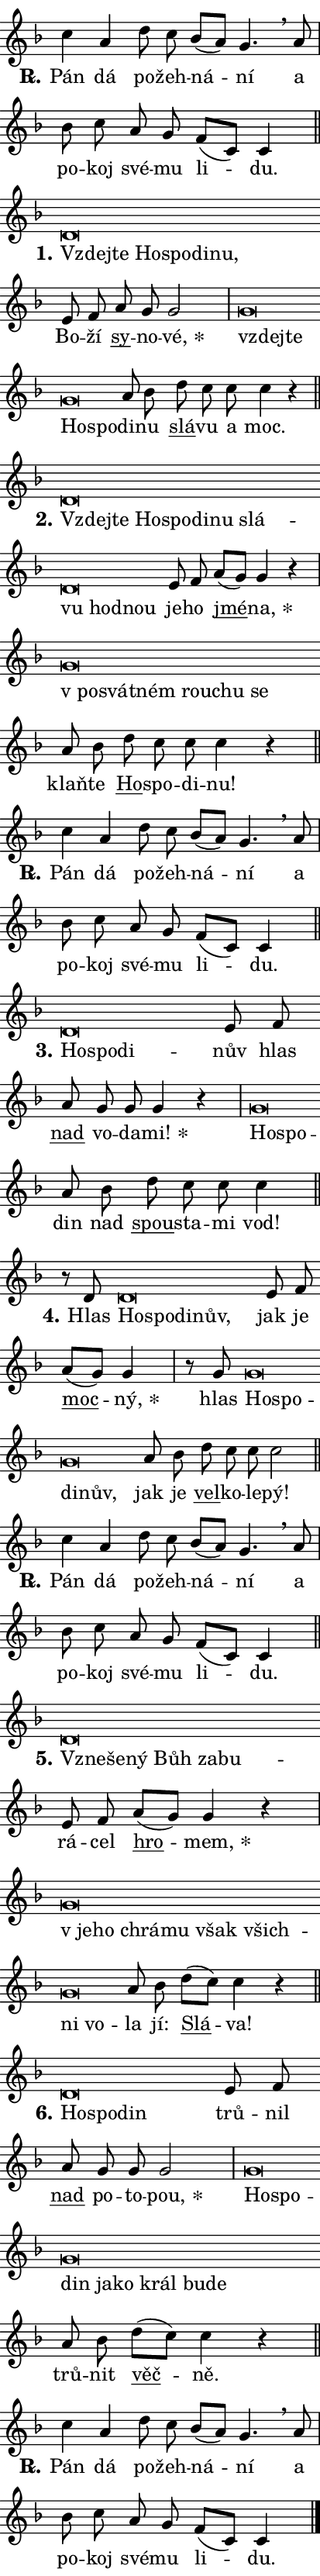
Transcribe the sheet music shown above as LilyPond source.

\version "2.22.1"
\header { tagline = "" }
\paper {
  indent = 0\cm
  top-margin = 0\cm
  right-margin = 0\cm
  bottom-margin = 0\cm
  left-margin = 0\cm
  paper-width = 7\cm
  page-breaking = #ly:one-page-breaking
  system-system-spacing.basic-distance = #11
  score-system-spacing.basic-distance = #11
  ragged-last = ##f
}


%% Author: Thomas Morley
%% https://lists.gnu.org/archive/html/lilypond-user/2020-05/msg00002.html
#(define (line-position grob)
"Returns position of @var[grob} in current system:
   @code{'start}, if at first time-step
   @code{'end}, if at last time-step
   @code{'middle} otherwise
"
  (let* ((col (ly:item-get-column grob))
         (ln (ly:grob-object col 'left-neighbor))
         (rn (ly:grob-object col 'right-neighbor))
         (col-to-check-left (if (ly:grob? ln) ln col))
         (col-to-check-right (if (ly:grob? rn) rn col))
         (break-dir-left
           (and
             (ly:grob-property col-to-check-left 'non-musical #f)
             (ly:item-break-dir col-to-check-left)))
         (break-dir-right
           (and
             (ly:grob-property col-to-check-right 'non-musical #f)
             (ly:item-break-dir col-to-check-right))))
        (cond ((eqv? 1 break-dir-left) 'start)
              ((eqv? -1 break-dir-right) 'end)
              (else 'middle))))

#(define (tranparent-at-line-position vctor)
  (lambda (grob)
  "Relying on @code{line-position} select the relevant enry from @var{vctor}.
Used to determine transparency,"
    (case (line-position grob)
      ((end) (not (vector-ref vctor 0)))
      ((middle) (not (vector-ref vctor 1)))
      ((start) (not (vector-ref vctor 2))))))

noteHeadBreakVisibility =
#(define-music-function (break-visibility)(vector?)
"Makes @code{NoteHead}s transparent relying on @var{break-visibility}"
#{
  \override NoteHead.transparent =
    #(tranparent-at-line-position break-visibility)
#})

#(define delete-ledgers-for-transparent-note-heads
  (lambda (grob)
    "Reads whether a @code{NoteHead} is transparent.
If so this @code{NoteHead} is removed from @code{'note-heads} from
@var{grob}, which is supposed to be @code{LedgerLineSpanner}.
As a result ledgers are not printed for this @code{NoteHead}"
    (let* ((nhds-array (ly:grob-object grob 'note-heads))
           (nhds-list
             (if (ly:grob-array? nhds-array)
                 (ly:grob-array->list nhds-array)
                 '()))
           ;; Relies on the transparent-property being done before
           ;; Staff.LedgerLineSpanner.after-line-breaking is executed.
           ;; This is fragile ...
           (to-keep
             (remove
               (lambda (nhd)
                 (ly:grob-property nhd 'transparent #f))
               nhds-list)))
      ;; TODO find a better method to iterate over grob-arrays, similiar
      ;; to filter/remove etc for lists
      ;; For now rebuilt from scratch
      (set! (ly:grob-object grob 'note-heads)  '())
      (for-each
        (lambda (nhd)
          (ly:pointer-group-interface::add-grob grob 'note-heads nhd))
        to-keep))))

hideNotes = {
  \noteHeadBreakVisibility #begin-of-line-visible
}
unHideNotes = {
  \noteHeadBreakVisibility #all-visible
}

% work-around for resetting accidentals
% https://lilypond.org/doc/v2.23/Documentation/notation/displaying-rhythms#unmetered-music
cadenzaMeasure = {
  \cadenzaOff
  \partial 1024 s1024
  \cadenzaOn
}

#(define-markup-command (accent layout props text) (markup?)
  "Underline accented syllable"
  (interpret-markup layout props
    #{\markup \override #'(offset . 4.3) \underline { #text }#}))

responsum = \markup \concat {
  "R" \hspace #-1.05 \path #0.1 #'((moveto 0 0.07) (lineto 0.9 0.8)) \hspace #0.05 "."
}

\layout {
    \context {
        \Staff
        \remove "Time_signature_engraver"
        \override LedgerLineSpanner.after-line-breaking = #delete-ledgers-for-transparent-note-heads
    }
    \context {
        \Voice {
            \override NoteHead.output-attributes = #'((class . "notehead"))
            \override Hairpin.height = #0.55
        }
    }
    \context {
        \Lyrics {
            \override StanzaNumber.output-attributes = #'((class . "stanzanumber"))
            \override LyricSpace.minimum-distance = #0.9
            \override LyricText.font-name = #"TeX Gyre Schola"
            \override LyricText.font-size = 1
            \override StanzaNumber.font-name = #"TeX Gyre Schola Bold"
            \override StanzaNumber.font-size = 1
        }
    }
}

% magnetic-lyrics.ily
%
%   written by
%     Jean Abou Samra <jean@abou-samra.fr>
%     Werner Lemberg <wl@gnu.org>
%
%   adapted by
%     Jiri Hon <jiri.hon@gmail.com>
%
% Version 2022-Apr-15

% https://www.mail-archive.com/lilypond-user@gnu.org/msg149350.html

#(define (Left_hyphen_pointer_engraver context)
   "Collect syllable-hyphen-syllable occurrences in lyrics and store
them in properties.  This engraver only looks to the left.  For
example, if the lyrics input is @code{foo -- bar}, it does the
following.

@itemize @bullet
@item
Set the @code{text} property of the @code{LyricHyphen} grob between
@q{foo} and @q{bar} to @code{foo}.

@item
Set the @code{left-hyphen} property of the @code{LyricText} grob with
text @q{foo} to the @code{LyricHyphen} grob between @q{foo} and
@q{bar}.
@end itemize

Use this auxiliary engraver in combination with the
@code{lyric-@/text::@/apply-@/magnetic-@/offset!} hook."
   (let ((hyphen #f)
         (text #f))
     (make-engraver
      (acknowledgers
       ((lyric-syllable-interface engraver grob source-engraver)
        (set! text grob)))
      (end-acknowledgers
       ((lyric-hyphen-interface engraver grob source-engraver)
        ;(when (not (grob::has-interface grob 'lyric-space-interface))
          (set! hyphen grob)));)
      ((stop-translation-timestep engraver)
       (when (and text hyphen)
         (ly:grob-set-object! text 'left-hyphen hyphen))
       (set! text #f)
       (set! hyphen #f)))))

#(define (lyric-text::apply-magnetic-offset! grob)
   "If the space between two syllables is less than the value in
property @code{LyricText@/.details@/.squash-threshold}, move the right
syllable to the left so that it gets concatenated with the left
syllable.

Use this function as a hook for
@code{LyricText@/.after-@/line-@/breaking} if the
@code{Left_@/hyphen_@/pointer_@/engraver} is active."
   (let ((hyphen (ly:grob-object grob 'left-hyphen #f)))
     (when hyphen
       (let ((left-text (ly:spanner-bound hyphen LEFT)))
         (when (grob::has-interface left-text 'lyric-syllable-interface)
           (let* ((common (ly:grob-common-refpoint grob left-text X))
                  (this-x-ext (ly:grob-extent grob common X))
                  (left-x-ext
                   (begin
                     ;; Trigger magnetism for left-text.
                     (ly:grob-property left-text 'after-line-breaking)
                     (ly:grob-extent left-text common X)))
                  ;; `delta` is the gap width between two syllables.
                  (delta (- (interval-start this-x-ext)
                            (interval-end left-x-ext)))
                  (details (ly:grob-property grob 'details))
                  (threshold (assoc-get 'squash-threshold details 0.2)))
             (when (< delta threshold)
               (let* (;; We have to manipulate the input text so that
                      ;; ligatures crossing syllable boundaries are not
                      ;; disabled.  For languages based on the Latin
                      ;; script this is essentially a beautification.
                      ;; However, for non-Western scripts it can be a
                      ;; necessity.
                      (lt (ly:grob-property left-text 'text))
                      (rt (ly:grob-property grob 'text))
                      (is-space (grob::has-interface hyphen 'lyric-space-interface))
                      (space (if is-space " " ""))
                      (space-markup (grob-interpret-markup grob " "))
                      (space-size (interval-length (ly:stencil-extent space-markup X)))
                      (extra-delta (if is-space space-size 0))
                      ;; Append new syllable.
                      (ltrt-space (if (and (string? lt) (string? rt))
                                (string-append lt space rt)
                                (make-concat-markup (list lt space rt))))
                      ;; Right-align `ltrt` to the right side.
                      (ltrt-space-markup (grob-interpret-markup
                               grob
                               (make-translate-markup
                                (cons (interval-length this-x-ext) 0)
                                (make-right-align-markup ltrt-space)))))
                 (begin
                   ;; Don't print `left-text`.
                   (ly:grob-set-property! left-text 'stencil #f)
                   ;; Set text and stencil (which holds all collected
                   ;; syllables so far) and shift it to the left.
                   (ly:grob-set-property! grob 'text ltrt-space)
                   (ly:grob-set-property! grob 'stencil ltrt-space-markup)
                   (ly:grob-translate-axis! grob (- (- delta extra-delta)) X))))))))))


#(define (lyric-hyphen::displace-bounds-first grob)
   ;; Make very sure this callback isn't triggered too early.
   (let ((left (ly:spanner-bound grob LEFT))
         (right (ly:spanner-bound grob RIGHT)))
     (ly:grob-property left 'after-line-breaking)
     (ly:grob-property right 'after-line-breaking)
     (ly:lyric-hyphen::print grob)))

squashThreshold = #0.4

\layout {
  \context {
    \Lyrics
    \consists #Left_hyphen_pointer_engraver
    \override LyricText.after-line-breaking =
      #lyric-text::apply-magnetic-offset!
    \override LyricHyphen.stencil = #lyric-hyphen::displace-bounds-first
    \override LyricText.details.squash-threshold = \squashThreshold
    \override LyricHyphen.minimum-distance = 0
    \override LyricHyphen.minimum-length = \squashThreshold
  }
}

squash = \override LyricText.details.squash-threshold = 9999
unSquash = \override LyricText.details.squash-threshold = \squashThreshold

left = \override LyricText.self-alignment-X = #LEFT
unLeft = \revert LyricText.self-alignment-X

starOffset = #(lambda (grob) 
                (let ((x_offset (ly:self-alignment-interface::aligned-on-x-parent grob)))
                  (if (= x_offset 0) 0 (+ x_offset 1.2))))

star = #(define-music-function (syllable)(string?)
"Append star separator at the end of a syllable"
#{
  \once \override LyricText.X-offset = #starOffset
  \lyricmode { \markup {
    #syllable
    \override #'((font-name . "TeX Gyre Schola Bold")) \hspace #0.2 \lower #0.65 \larger "*"
  } }
#})

starAccent = #(define-music-function (syllable)(string?)
"Append star separator at the end of a syllable and make accent"
#{
  \once \override LyricText.X-offset = #starOffset
  \lyricmode { \markup {
    \accent #syllable
    \override #'((font-name . "TeX Gyre Schola Bold")) \hspace #0.2 \lower #0.65 \larger "*"
  } }
#})

breath = #(define-music-function (syllable)(string?)
"Append breathing indicator at the end of a syllable"
#{
  \lyricmode { \markup { #syllable "+" } }
#})

optionalBreath = #(define-music-function (syllable)(string?)
"Append optional breathing indicator at the end of a syllable"
#{
  \lyricmode { \markup { #syllable "(+)" } }
#})


\score {
    <<
        \new Voice = "melody" { \cadenzaOn \key f \major \relative { c''4 a d8 c bes[( a)] g4. \breathe a8 \cadenzaMeasure \bar "|" bes c \bar "" a g \bar "" f[( c)] c4 \cadenzaMeasure \bar "||" \break }
\relative { d'\breve*1/16 \hideNotes \breve*1/16 \bar "" \breve*1/16 \bar "" \breve*1/16 \bar "" \breve*1/16 \breve*1/16 \bar "" \unHideNotes e8 f \bar "" a g g2 \cadenzaMeasure \bar "|" g\breve*1/16 \hideNotes \breve*1/16 \bar "" \breve*1/16 \breve*1/16 \bar "" \unHideNotes a8 bes \bar "" d c c c4 r \cadenzaMeasure \bar "||" \break }
\relative { d'\breve*1/16 \hideNotes \breve*1/16 \bar "" \breve*1/16 \bar "" \breve*1/16 \bar "" \breve*1/16 \bar "" \breve*1/16 \bar "" \breve*1/16 \bar "" \breve*1/16 \bar "" \breve*1/16 \breve*1/16 \bar "" \unHideNotes e8 f \bar "" a[( g)] g4 r \cadenzaMeasure \bar "|" g\breve*1/16 \hideNotes \breve*1/16 \bar "" \breve*1/16 \bar "" \breve*1/16 \bar "" \breve*1/16 \breve*1/16 \bar "" \unHideNotes a8 bes \bar "" d c c c4 r \cadenzaMeasure \bar "||" \break }
\relative { c''4 a d8 c bes[( a)] g4. \breathe a8 \cadenzaMeasure \bar "|" bes c \bar "" a g \bar "" f[( c)] c4 \cadenzaMeasure \bar "||" \break }
\relative { d'\breve*1/16 \hideNotes \breve*1/16 \breve*1/16 \bar "" \unHideNotes e8 f \bar "" a g g g4 r \cadenzaMeasure \bar "|" g\breve*1/16 \hideNotes \breve*1/16 \bar "" \unHideNotes a8 bes \bar "" d c c c4 \cadenzaMeasure \bar "||" \break }
\relative { r8 d' d\breve*1/16 \hideNotes \breve*1/16 \bar "" \breve*1/16 \breve*1/16 \bar "" \unHideNotes e8 f \bar "" a[( g)] g4 \cadenzaMeasure \bar "|" r8 g g\breve*1/16 \hideNotes \breve*1/16 \bar "" \breve*1/16 \breve*1/16 \bar "" \unHideNotes a8 bes \bar "" d c c c2 \cadenzaMeasure \bar "||" \break }
\relative { c''4 a d8 c bes[( a)] g4. \breathe a8 \cadenzaMeasure \bar "|" bes c \bar "" a g \bar "" f[( c)] c4 \cadenzaMeasure \bar "||" \break }
\relative { d'\breve*1/16 \hideNotes \breve*1/16 \bar "" \breve*1/16 \bar "" \breve*1/16 \bar "" \breve*1/16 \breve*1/16 \bar "" \unHideNotes e8 f \bar "" a[( g)] g4 r \cadenzaMeasure \bar "|" g\breve*1/16 \hideNotes \breve*1/16 \bar "" \breve*1/16 \bar "" \breve*1/16 \bar "" \breve*1/16 \bar "" \breve*1/16 \bar "" \breve*1/16 \breve*1/16 \bar "" \unHideNotes a8 bes \bar "" d[( c)] c4 r \cadenzaMeasure \bar "||" \break }
\relative { d'\breve*1/16 \hideNotes \breve*1/16 \breve*1/16 \bar "" \unHideNotes e8 f \bar "" a g g g2 \cadenzaMeasure \bar "|" g\breve*1/16 \hideNotes \breve*1/16 \bar "" \breve*1/16 \bar "" \breve*1/16 \bar "" \breve*1/16 \bar "" \breve*1/16 \bar "" \breve*1/16 \breve*1/16 \bar "" \unHideNotes a8 bes \bar "" d[( c)] c4 r \cadenzaMeasure \bar "||" \break }
\relative { c''4 a d8 c bes[( a)] g4. \breathe a8 \cadenzaMeasure \bar "|" bes c \bar "" a g \bar "" f[( c)] c4 \cadenzaMeasure \bar "||" \break } \bar "|." }
        \new Lyrics \lyricsto "melody" { \lyricmode { \set stanza = \responsum
Pán dá po -- žeh -- ná -- ní a po -- koj své -- mu li -- du.
\set stanza = "1."
\left Vzdej -- \squash te Ho -- spo -- di -- nu, \unLeft \unSquash Bo -- ží \markup \accent sy -- no -- \star vé, \left vzdej -- \squash te Ho -- spo -- \unLeft \unSquash di -- nu \markup \accent slá -- vu a moc.
\set stanza = "2."
\left Vzdej -- \squash te Ho -- spo -- di -- nu slá -- vu hod -- nou \unLeft \unSquash je -- ho \markup \accent jmé -- \star na, \left "v po" -- \squash svát -- ném rou -- chu se \unLeft \unSquash klaň -- te \markup \accent Ho -- spo -- di -- nu!
\set stanza = \responsum
Pán dá po -- žeh -- ná -- ní a po -- koj své -- mu li -- du.
\set stanza = "3."
\left Ho -- \squash spo -- di -- \unLeft \unSquash nův hlas \markup \accent nad vo -- da -- \star mi! \left Ho -- \squash spo -- \unLeft \unSquash din nad \markup \accent spou -- sta -- mi vod!
\set stanza = "4."
Hlas \left Ho -- \squash spo -- di -- nův, \unLeft \unSquash jak je \markup \accent moc -- \star ný, hlas \left Ho -- \squash spo -- di -- nův, \unLeft \unSquash jak je \markup \accent vel -- ko -- le -- pý!
\set stanza = \responsum
Pán dá po -- žeh -- ná -- ní a po -- koj své -- mu li -- du.
\set stanza = "5."
\left Vzne -- \squash še -- ný Bůh za -- bu -- \unLeft \unSquash rá -- cel \markup \accent hro -- \star mem, \left "v je" -- \squash ho chrá -- mu však všich -- ni vo -- \unLeft \unSquash la jí: \markup \accent Slá -- va!
\set stanza = "6."
\left Ho -- \squash spo -- din \unLeft \unSquash trů -- nil \markup \accent nad po -- to -- \star pou, \left Ho -- \squash spo -- din ja -- ko král bu -- de \unLeft \unSquash trů -- nit \markup \accent věč -- ně.
\set stanza = \responsum
Pán dá po -- žeh -- ná -- ní a po -- koj své -- mu li -- du. } }
    >>
    \layout {}
}
